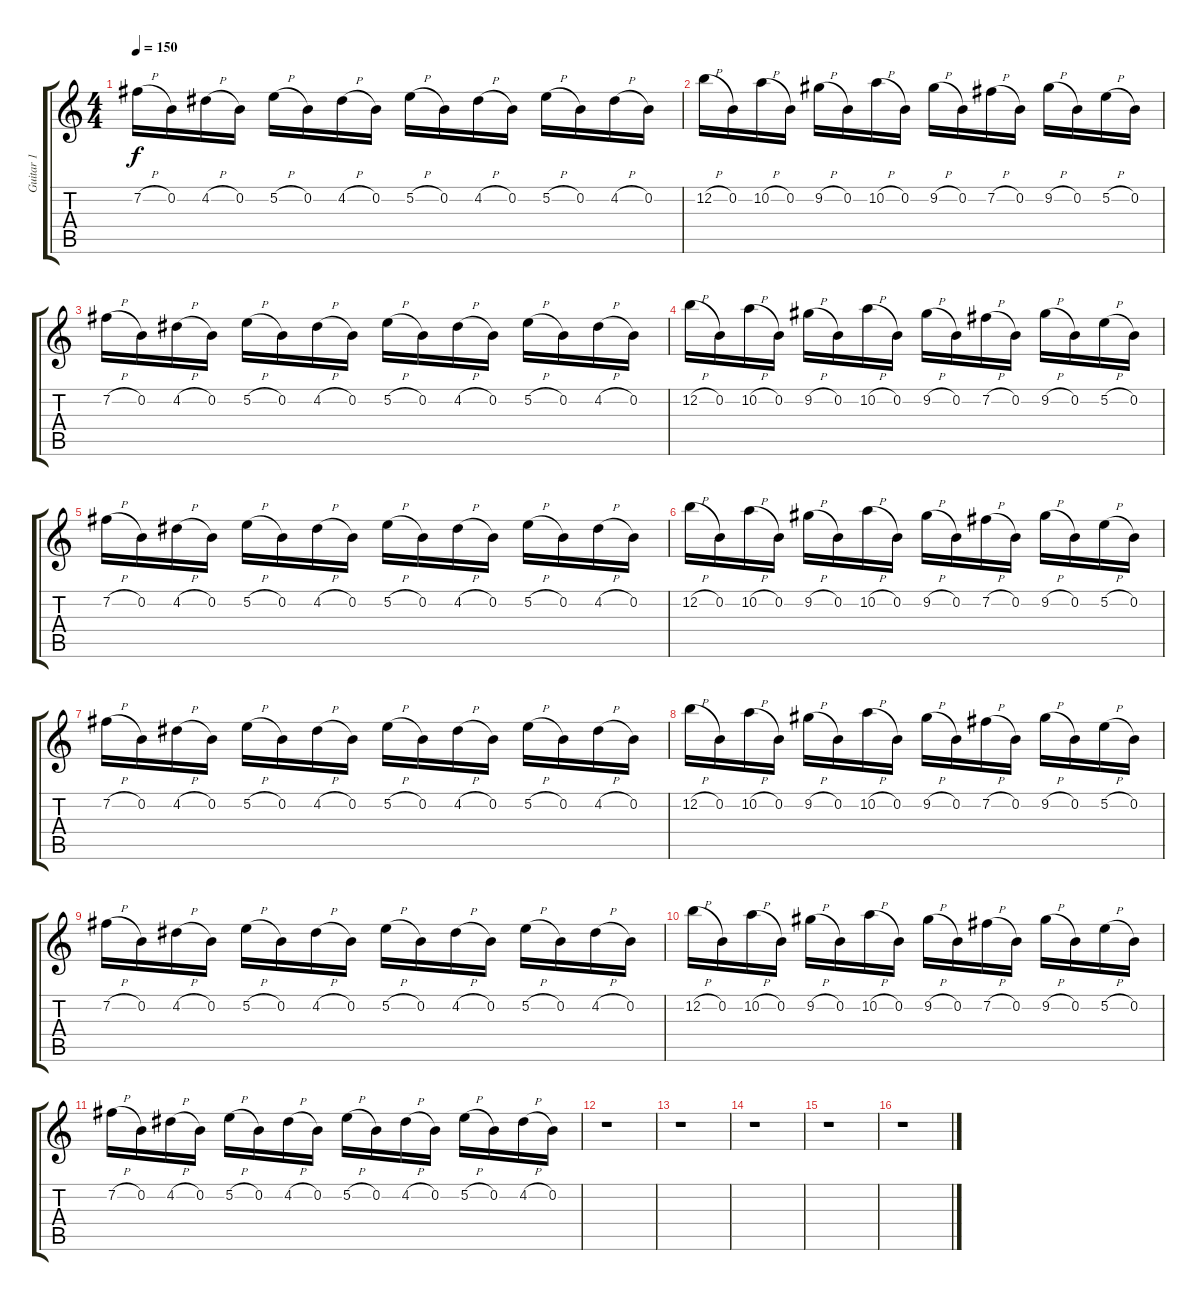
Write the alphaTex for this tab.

\track ("Guitar 1" "Guitar 1") {instrument synthbass1}
\staff {score tabs}
\tuning (E4 B3 G3 D3 A2 E2) {hide}
\ts (4 4)
\tempo 150
\clef g2
\ks c
7.2{h}.16{dy f} 0.2.16 4.2{h}.16 0.2.16 5.2{h}.16 0.2.16 4.2{h}.16 0.2.16 5.2{h}.16 0.2.16 4.2{h}.16 0.2.16 5.2{h}.16 0.2.16 4.2{h}.16 0.2.16 |
12.2{h}.16 0.2.16 10.2{h}.16 0.2.16 9.2{h}.16 0.2.16 10.2{h}.16 0.2.16 9.2{h}.16 0.2.16 7.2{h}.16 0.2.16 9.2{h}.16 0.2.16 5.2{h}.16 0.2.16 |
7.2{h}.16 0.2.16 4.2{h}.16 0.2.16 5.2{h}.16 0.2.16 4.2{h}.16 0.2.16 5.2{h}.16 0.2.16 4.2{h}.16 0.2.16 5.2{h}.16 0.2.16 4.2{h}.16 0.2.16 |
12.2{h}.16 0.2.16 10.2{h}.16 0.2.16 9.2{h}.16 0.2.16 10.2{h}.16 0.2.16 9.2{h}.16 0.2.16 7.2{h}.16 0.2.16 9.2{h}.16 0.2.16 5.2{h}.16 0.2.16 |
7.2{h}.16 0.2.16 4.2{h}.16 0.2.16 5.2{h}.16 0.2.16 4.2{h}.16 0.2.16 5.2{h}.16 0.2.16 4.2{h}.16 0.2.16 5.2{h}.16 0.2.16 4.2{h}.16 0.2.16 |
12.2{h}.16 0.2.16 10.2{h}.16 0.2.16 9.2{h}.16 0.2.16 10.2{h}.16 0.2.16 9.2{h}.16 0.2.16 7.2{h}.16 0.2.16 9.2{h}.16 0.2.16 5.2{h}.16 0.2.16 |
7.2{h}.16 0.2.16 4.2{h}.16 0.2.16 5.2{h}.16 0.2.16 4.2{h}.16 0.2.16 5.2{h}.16 0.2.16 4.2{h}.16 0.2.16 5.2{h}.16 0.2.16 4.2{h}.16 0.2.16 |
12.2{h}.16 0.2.16 10.2{h}.16 0.2.16 9.2{h}.16 0.2.16 10.2{h}.16 0.2.16 9.2{h}.16 0.2.16 7.2{h}.16 0.2.16 9.2{h}.16 0.2.16 5.2{h}.16 0.2.16 |
7.2{h}.16 0.2.16 4.2{h}.16 0.2.16 5.2{h}.16 0.2.16 4.2{h}.16 0.2.16 5.2{h}.16 0.2.16 4.2{h}.16 0.2.16 5.2{h}.16 0.2.16 4.2{h}.16 0.2.16 |
12.2{h}.16 0.2.16 10.2{h}.16 0.2.16 9.2{h}.16 0.2.16 10.2{h}.16 0.2.16 9.2{h}.16 0.2.16 7.2{h}.16 0.2.16 9.2{h}.16 0.2.16 5.2{h}.16 0.2.16 |
7.2{h}.16 0.2.16 4.2{h}.16 0.2.16 5.2{h}.16 0.2.16 4.2{h}.16 0.2.16 5.2{h}.16 0.2.16 4.2{h}.16 0.2.16 5.2{h}.16 0.2.16 4.2{h}.16 0.2.16 |
r.1 |
r.1 |
r.1 |
r.1 |
r.1
